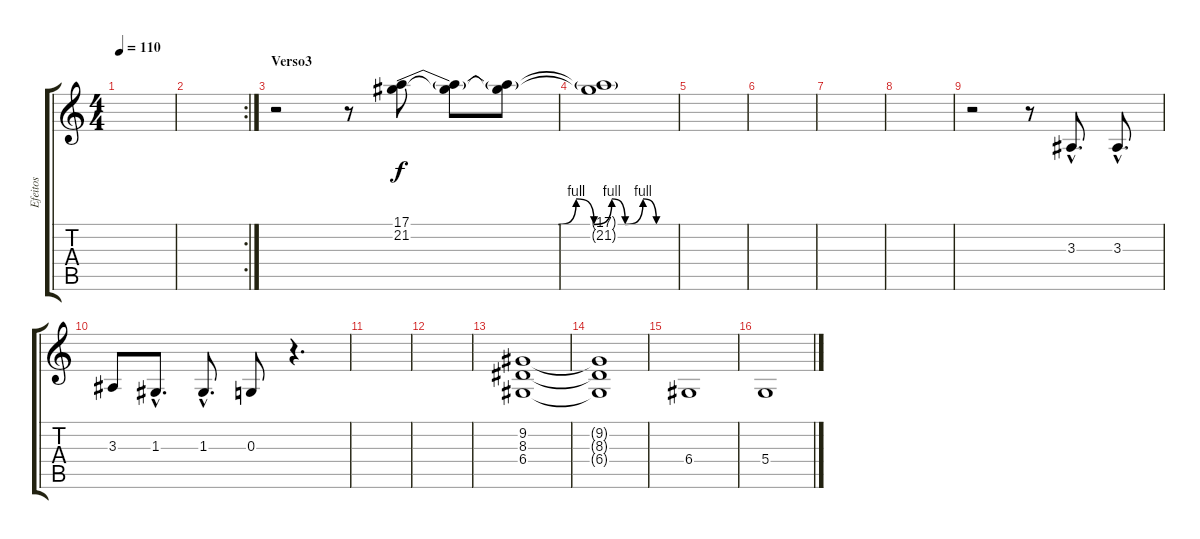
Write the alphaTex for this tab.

\track ("Efeitos" "Efeitos") {instrument cello}
\staff {score tabs}
\tuning (E4 B3 G3 D3 A2 E2) {hide}
\ts (4 4)
\tempo 110
\clef g2
\ks c
|
\rc 2
|
\section ("" "Verso3")
r.2 r.8 (17.1{be (custom 0 0 30 0 33 0 37 4 41 0 45 4 48 0 52 4 55 0 60 0)} 21.2).8{volume 6 instrument pad8sweep} (17.1{t} 21.2{t}).8 (17.1{t} 21.2{t}).8 |
(17.1{t} 21.2{t}).1 |
|
|
|
|
r.2 r.8 3.3{hac}.8{d volume 10 instrument acousticguitarnylon} 3.3{hac}.8{d} |
3.3.8 1.3{hac}.8{d} 1.3{hac}.8{d} 0.3.8 r.4{d} |
|
|
(9.2 8.3 6.4).1{volume 8 instrument pad8sweep} |
(9.2{t} 8.3{t} 6.4{t}).1 |
6.4.1{volume 6 instrument cello} |
5.4.1
